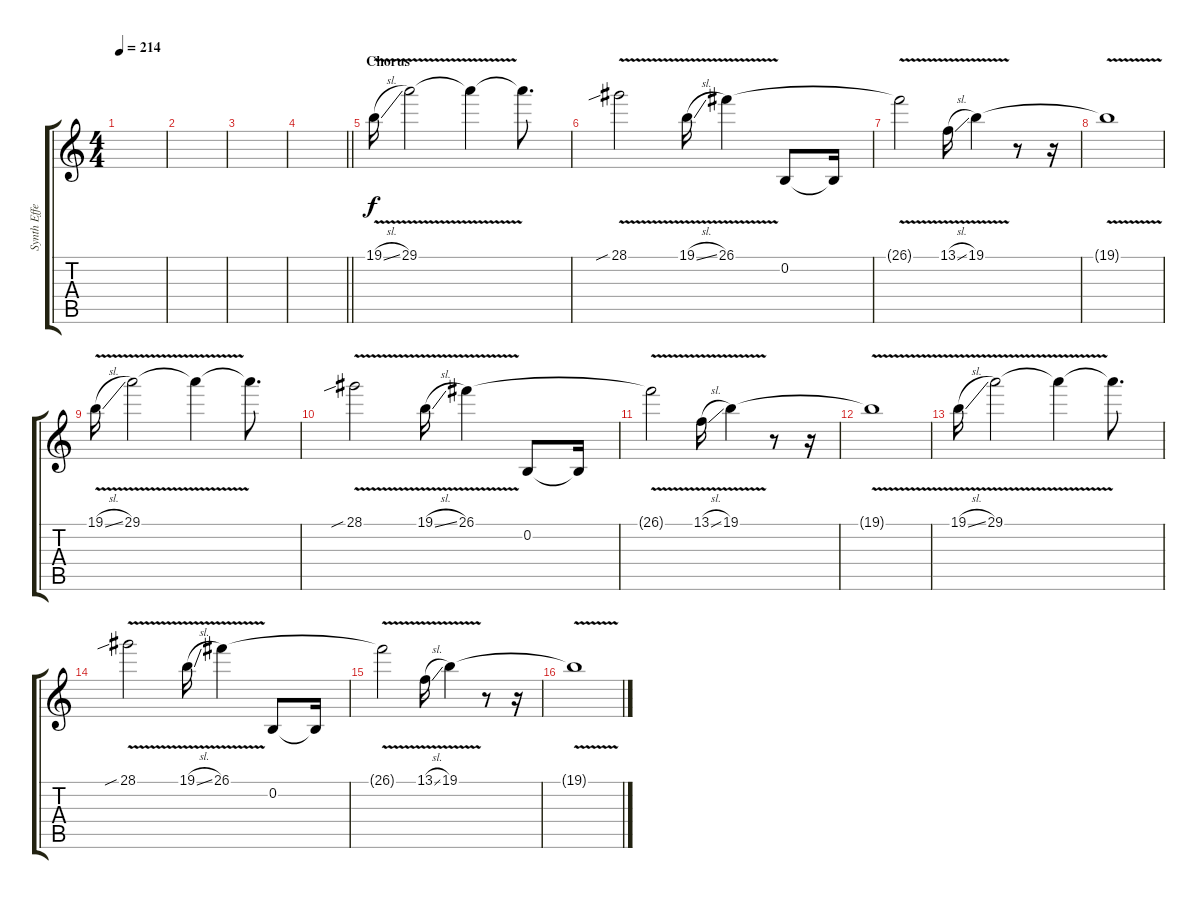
\track ("Synth Effect" "Synth Effe") {instrument lead8bassandlead}
\staff {score tabs}
\tuning (E4 B3 G3 D3 A2 E2) {hide}
\ts (4 4)
\tempo 214
\clef g2
\ks c
|
|
|
\barLineRight lightlight
|
\section ("" "Chorus")
19.1{v sl}.16 29.1{v}.2 29.1{t}.4 29.1{t}.8{d} |
28.1{v sib}.2 19.1{v sl}.16 26.1{v}.4 0.2.8 0.2{t}.16 |
26.1{t}.2 13.1{v sl}.16 19.1{v}.4 r.8 r.16 |
19.1{t}.1 |
19.1{v sl}.16 29.1{v}.2 29.1{t}.4 29.1{t}.8{d} |
28.1{v sib}.2 19.1{v sl}.16 26.1{v}.4 0.2.8 0.2{t}.16 |
26.1{t}.2 13.1{v sl}.16 19.1{v}.4 r.8 r.16 |
19.1{t}.1 |
19.1{v sl}.16 29.1{v}.2 29.1{t}.4 29.1{t}.8{d} |
28.1{v sib}.2 19.1{v sl}.16 26.1{v}.4 0.2.8 0.2{t}.16 |
26.1{t}.2 13.1{v sl}.16 19.1{v}.4 r.8 r.16 |
19.1{t}.1
